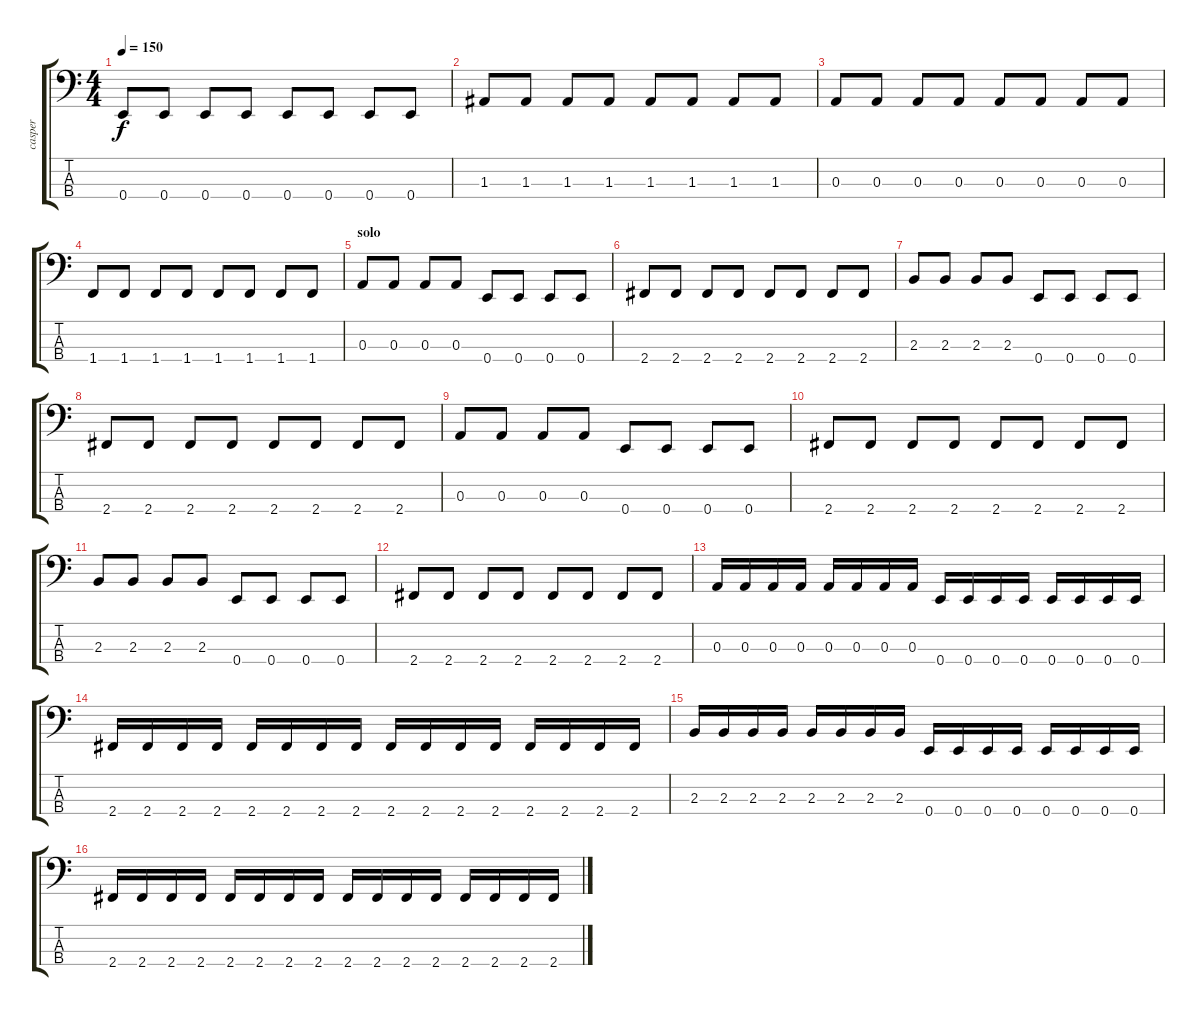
\track ("casper" "casper") {instrument electricbasspick}
\staff {score tabs}
\tuning (G2 D2 A1 E1) {hide}
\ts (4 4)
\tempo 150
\clef f4
\ks c
0.4.8{dy f} 0.4.8 0.4.8 0.4.8 0.4.8 0.4.8 0.4.8 0.4.8 |
1.3.8 1.3.8 1.3.8 1.3.8 1.3.8 1.3.8 1.3.8 1.3.8 |
0.3.8 0.3.8 0.3.8 0.3.8 0.3.8 0.3.8 0.3.8 0.3.8 |
1.4.8 1.4.8 1.4.8 1.4.8 1.4.8 1.4.8 1.4.8 1.4.8 |
\section ("" "solo")
0.3.8 0.3.8 0.3.8 0.3.8 0.4.8 0.4.8 0.4.8 0.4.8 |
2.4.8 2.4.8 2.4.8 2.4.8 2.4.8 2.4.8 2.4.8 2.4.8 |
2.3.8 2.3.8 2.3.8 2.3.8 0.4.8 0.4.8 0.4.8 0.4.8 |
2.4.8 2.4.8 2.4.8 2.4.8 2.4.8 2.4.8 2.4.8 2.4.8 |
0.3.8 0.3.8 0.3.8 0.3.8 0.4.8 0.4.8 0.4.8 0.4.8 |
2.4.8 2.4.8 2.4.8 2.4.8 2.4.8 2.4.8 2.4.8 2.4.8 |
2.3.8 2.3.8 2.3.8 2.3.8 0.4.8 0.4.8 0.4.8 0.4.8 |
2.4.8 2.4.8 2.4.8 2.4.8 2.4.8 2.4.8 2.4.8 2.4.8 |
0.3.16 0.3.16 0.3.16 0.3.16 0.3.16 0.3.16 0.3.16 0.3.16 0.4.16 0.4.16 0.4.16 0.4.16 0.4.16 0.4.16 0.4.16 0.4.16 |
2.4.16 2.4.16 2.4.16 2.4.16 2.4.16 2.4.16 2.4.16 2.4.16 2.4.16 2.4.16 2.4.16 2.4.16 2.4.16 2.4.16 2.4.16 2.4.16 |
2.3.16 2.3.16 2.3.16 2.3.16 2.3.16 2.3.16 2.3.16 2.3.16 0.4.16 0.4.16 0.4.16 0.4.16 0.4.16 0.4.16 0.4.16 0.4.16 |
2.4.16 2.4.16 2.4.16 2.4.16 2.4.16 2.4.16 2.4.16 2.4.16 2.4.16 2.4.16 2.4.16 2.4.16 2.4.16 2.4.16 2.4.16 2.4.16
